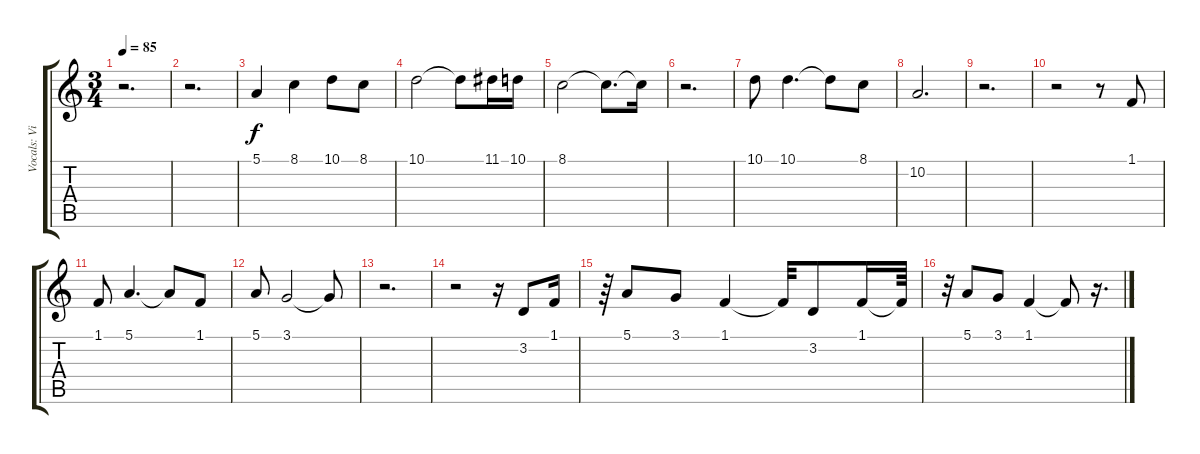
\track ("Vocals: Vince Gill" "Vocals: Vi") {instrument sopranosax}
\staff {score tabs}
\tuning (E4 B3 G3 D3 A2 E2) {hide}
\ts (3 4)
\tempo 85
\clef g2
\ks c
r.2{d dy f} |
r.2{d} |
5.1.4 8.1.4 10.1.8 8.1.8 |
10.1.2 10.1{t}.8 11.1.16 10.1.16 |
8.1.2 8.1{t}.8{d} 8.1{t}.16 |
r.2{d} |
10.1.8 10.1.4{d} 10.1{t}.8 8.1.8 |
10.2.2{d} |
r.2{d} |
r.2 r.8 1.1.8 |
1.1.8 5.1.4{d} 5.1{t}.8 1.1.8 |
5.1.8 3.1.2 3.1{t}.8 |
r.2{d} |
r.2 r.16 3.2.8 1.1.16 |
r.64 5.1.8 3.1.8 1.1.4 1.1{t}.32 3.2.8 1.1.16 1.1{t}.64 |
r.32 5.1.8 3.1.8 1.1.4 1.1{t}.8 r.16{d}
